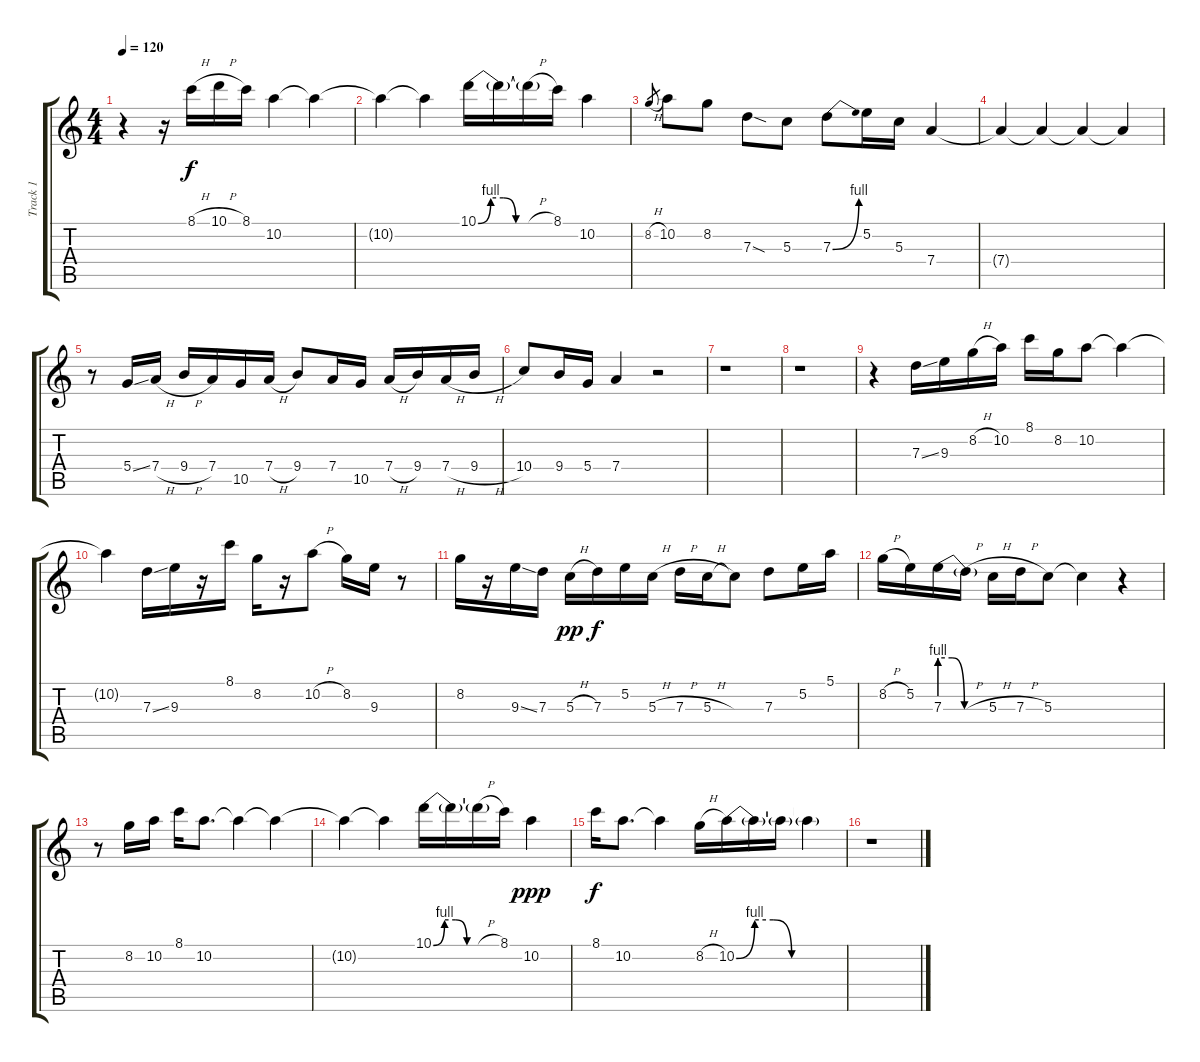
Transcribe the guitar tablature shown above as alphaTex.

\track ("Track 1" "Track 1") {instrument overdrivenguitar}
\staff {score tabs}
\tuning (E4 B3 G3 D3 A2 E2) {hide}
\ts (4 4)
\tempo 120
\clef g2
\ks c
r.4{dy f} r.16 8.1{h}.16 10.1{h}.16 8.1.16 10.2.4 10.2{t}.4 |
10.2{t}.4 10.2{t}.4 10.1{be (custom 0 0 10 4 20 4 30 0 60 0)}.16 10.1{t}.16 10.1{h t}.16 8.1.16 10.2.4 |
8.2{h}.8{gr} 10.2.8 8.2.8 7.3{sod}.8 5.3.8 7.3{be (bend 0 0 60 4)}.8 5.2.16 5.3.16 7.4.4 |
7.4{t}.4 7.4{t}.4 7.4{t}.4 7.4{t}.4 |
r.8 5.4{ss}.16 7.4{h}.16 9.4{h}.16 7.4.16 10.5.16 7.4{h}.16 9.4.8 7.4.16 10.5.16 7.4{h}.16 9.4.16 7.4{h}.16 9.4{h}.16 |
10.4.8 9.4.16 5.4.16 7.4.4 r.2 |
r.1 |
r.1 |
r.4 7.3{ss}.16 9.3.16 8.2{h}.16 10.2.16 8.1.16 8.2.16 10.2.8 10.2{t}.4 |
10.2{t}.4 7.3{ss}.16 9.3.16 r.16 8.1.16 8.2.16 r.16 10.2{h}.8 8.2.16 9.3.16 r.8 |
8.2.16 r.16 9.3{ss}.16 7.3.16 5.3{h}.16{dy pp} 7.3.16{dy f} 5.2.16 5.3{h}.16 7.3{h}.16 5.3{h}.16 5.3{t}.8 7.3.8 5.2.16 5.1.16 |
8.2{h}.16 5.2.16 7.3{be (custom 0 4 15 4 30 0 60 0)}.16 7.3{h t}.16 5.3{h}.16 7.3{h}.16 5.3.8 5.3{t}.4 r.4 |
r.8 8.2.16 10.2.16 8.1.16 10.2.8{d} 10.2{t}.4 10.2{t}.4 |
10.2{t}.4 10.2{t}.4 10.1{be (custom 0 0 10 4 20 4 30 0 60 0)}.16 10.1{t}.16 10.1{h t}.16 8.1.16 10.2.4{dy ppp} |
8.1.16{dy f} 10.2.8{d} 10.2{t}.4 8.2{h}.16 10.2{be (custom 0 0 10 4 20 4 30 0 60 0)}.16 10.2{t}.16 10.2{t}.16 10.2{t}.4 |
r.1
